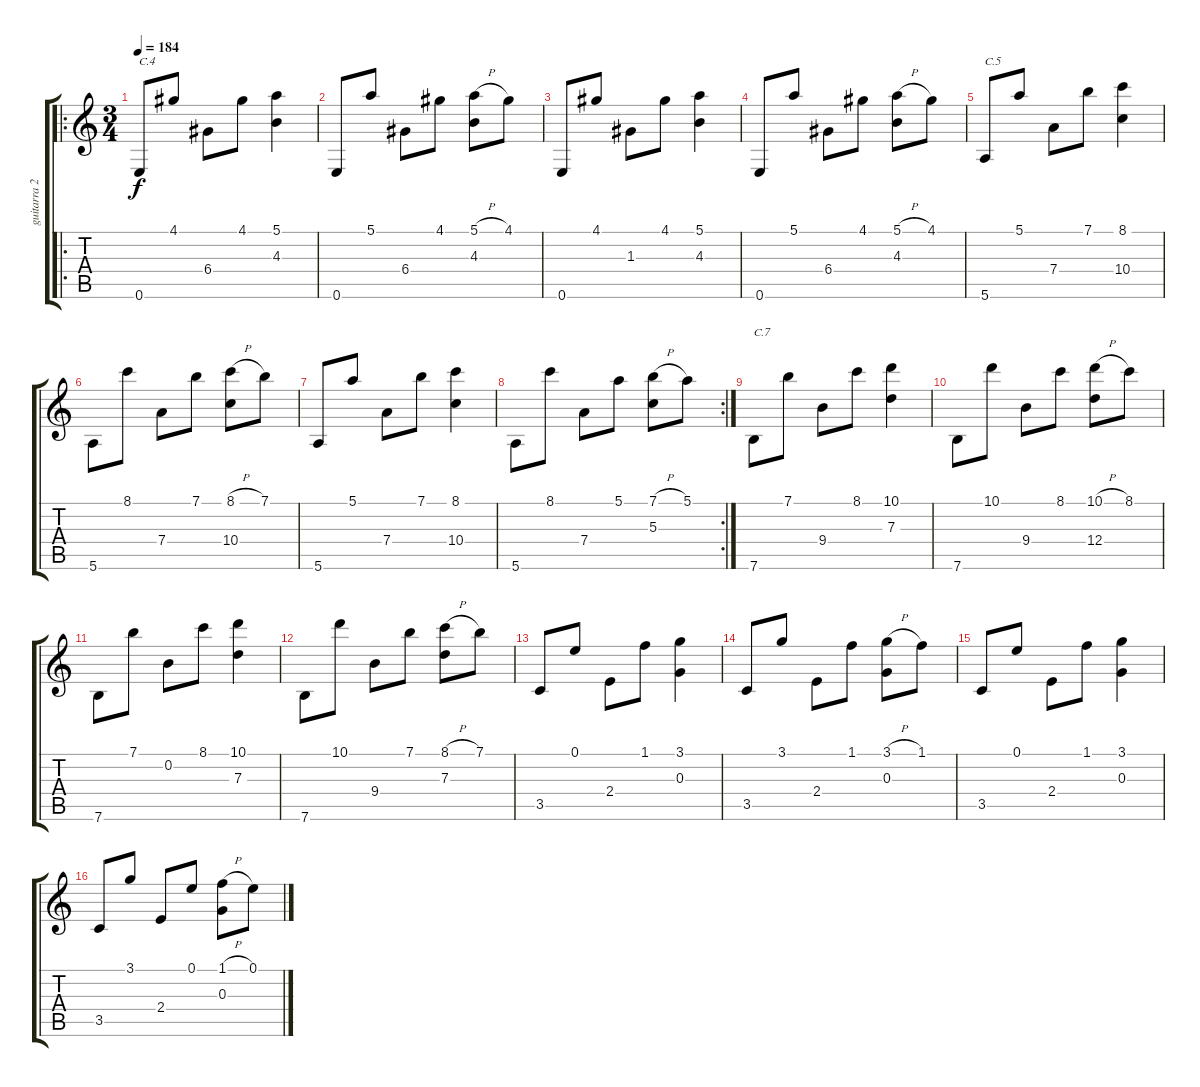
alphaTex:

\track ("guitarra 2" "guitarra 2") {instrument acousticguitarnylon}
\staff {score tabs}
\tuning (E4 B3 G3 D3 A2 E2) {hide}
\ro
\ts (3 4)
\tempo 184
\clef g2
\ks c
0.6.8{txt "C.4" dy f instrument acousticguitarnylon} 4.1.8 6.4.8 4.1.8 (5.1 4.3).4 |
0.6.8 5.1.8 6.4.8 4.1.8 (5.1{h} 4.3).8 4.1.8 |
0.6.8 4.1.8 1.3.8 4.1.8 (5.1 4.3).4 |
0.6.8 5.1.8 6.4.8 4.1.8 (5.1{h} 4.3).8 4.1.8 |
5.6.8{txt "C.5"} 5.1.8 7.4.8 7.1.8 (8.1 10.4).4 |
5.6.8 8.1.8 7.4.8 7.1.8 (8.1{h} 10.4).8 7.1.8 |
5.6.8 5.1.8 7.4.8 7.1.8 (8.1 10.4).4 |
\rc 2
5.6.8 8.1.8 7.4.8 5.1.8 (7.1{h} 5.3).8 5.1.8 |
7.6.8{txt "C.7"} 7.1.8 9.4.8 8.1.8 (10.1 7.3).4 |
7.6.8 10.1.8 9.4.8 8.1.8 (10.1{h} 12.4).8 8.1.8 |
7.6.8 7.1.8 0.2.8 8.1.8 (10.1 7.3).4 |
7.6.8 10.1.8 9.4.8 7.1.8 (8.1{h} 7.3).8 7.1.8 |
3.5.8 0.1.8 2.4.8 1.1.8 (3.1 0.3).4 |
3.5.8 3.1.8 2.4.8 1.1.8 (3.1{h} 0.3).8 1.1.8 |
3.5.8 0.1.8 2.4.8 1.1.8 (3.1 0.3).4 |
3.5.8 3.1.8 2.4.8 0.1.8 (1.1{h} 0.3).8 0.1.8
